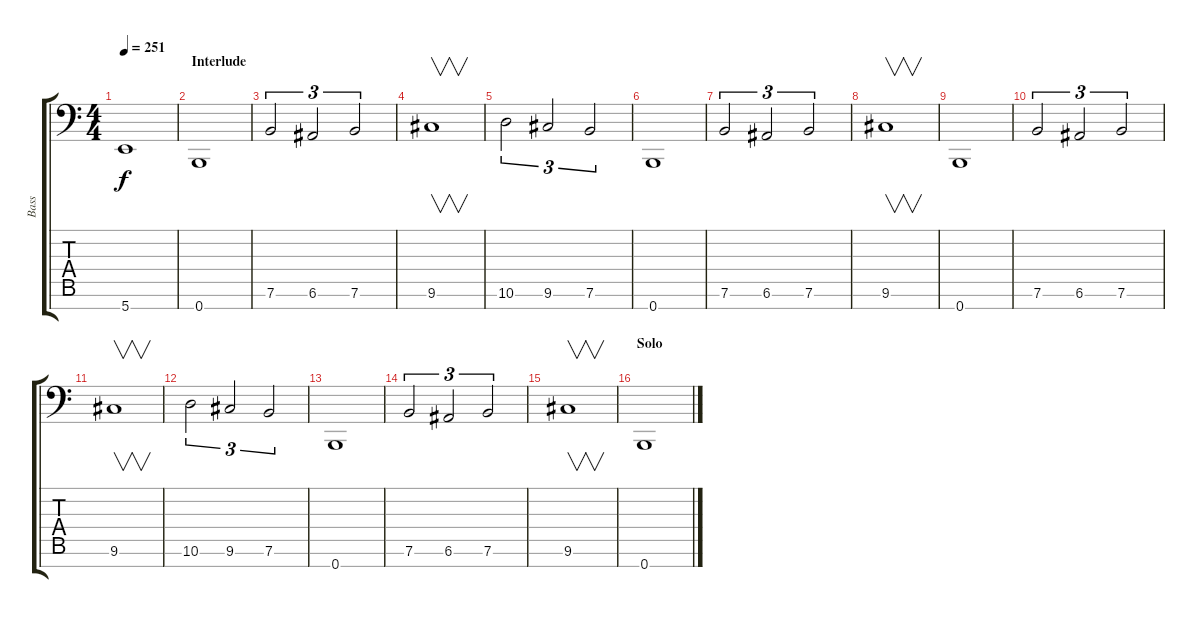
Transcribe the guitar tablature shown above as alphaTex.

\track ("Bass" "Bass") {instrument electricbasspick}
\staff {score tabs}
\tuning (E3 B2 G2 D2 A1 E1 B0) {hide}
\ts (4 4)
\tempo 251
\clef f4
\ks c
5.7{t}.1{dy f} |
\section ("" "Interlude")
0.7.1 |
7.6.2{tu (3 2)} 6.6.2{tu (3 2)} 7.6.2{tu (3 2)} |
9.6.1{v} |
10.6.2{tu (3 2)} 9.6.2{tu (3 2)} 7.6.2{tu (3 2)} |
0.7.1 |
7.6.2{tu (3 2)} 6.6.2{tu (3 2)} 7.6.2{tu (3 2)} |
9.6.1{v} |
0.7.1 |
7.6.2{tu (3 2)} 6.6.2{tu (3 2)} 7.6.2{tu (3 2)} |
9.6.1{v} |
10.6.2{tu (3 2)} 9.6.2{tu (3 2)} 7.6.2{tu (3 2)} |
0.7.1 |
7.6.2{tu (3 2)} 6.6.2{tu (3 2)} 7.6.2{tu (3 2)} |
9.6.1{v} |
\section ("" "Solo")
0.7.1
